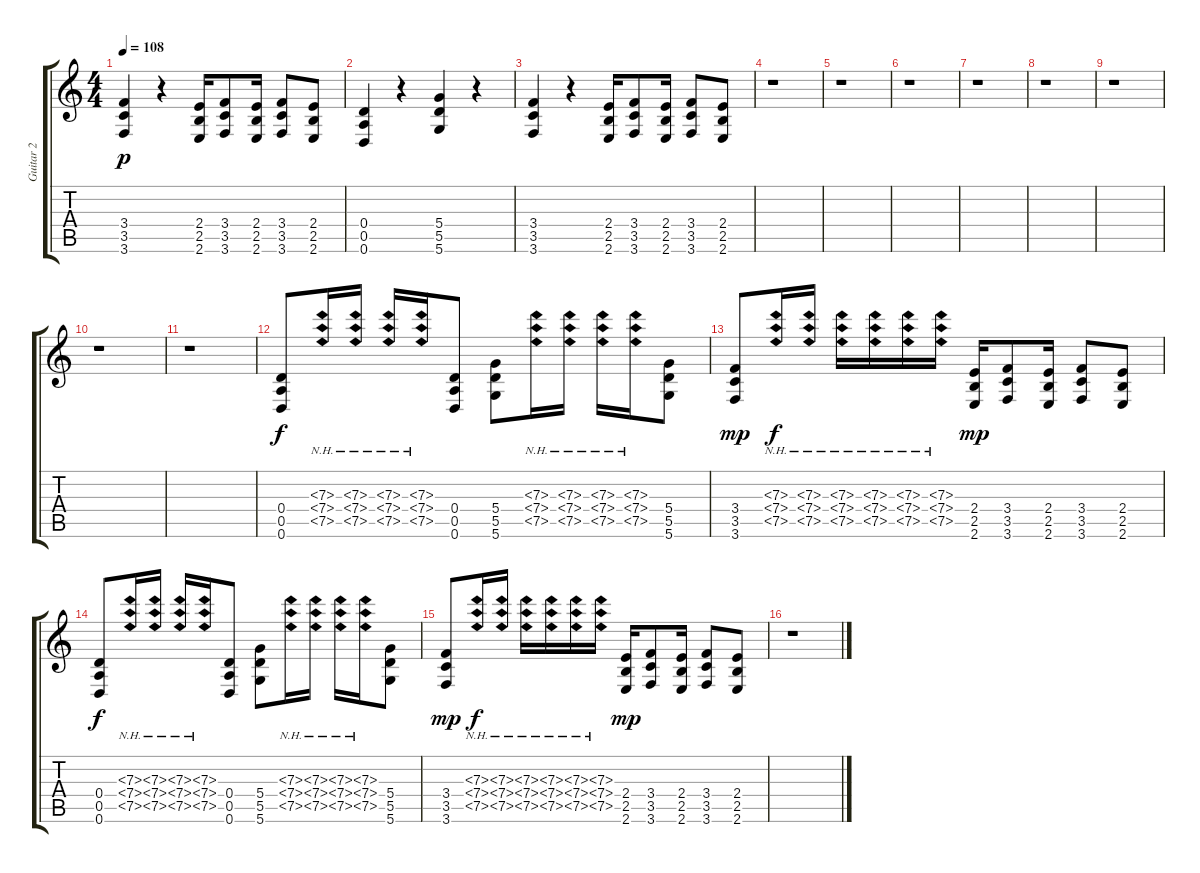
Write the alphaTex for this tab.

\track ("Guitar 2" "Guitar 2") {instrument overdrivenguitar}
\staff {score tabs}
\tuning (E4 B3 G3 D3 A2 D2) {hide}
\ts (4 4)
\tempo 108
\clef g2
\ks c
(3.4 3.5 3.6).4{dy p} r.4 (2.4 2.5 2.6).16 (3.4 3.5 3.6).8 (2.4 2.5 2.6).16 (3.4 3.5 3.6).8 (2.4 2.5 2.6).8 |
(0.4 0.5 0.6).4 r.4 (5.4 5.5 5.6).4 r.4 |
(3.4 3.5 3.6).4 r.4 (2.4 2.5 2.6).16 (3.4 3.5 3.6).8 (2.4 2.5 2.6).16 (3.4 3.5 3.6).8 (2.4 2.5 2.6).8 |
r.1 |
r.1 |
r.1 |
r.1 |
r.1 |
r.1 |
r.1 |
r.1 |
(0.4 0.5 0.6).8{dy f} (7.3{nh} 7.4{nh} 7.5{nh}).16 (7.3{nh} 7.4{nh} 7.5{nh}).16 (7.3{nh} 7.4{nh} 7.5{nh}).16 (7.3{nh} 7.4{nh} 7.5{nh}).16 (0.4 0.5 0.6).8 (5.4 5.5 5.6).8 (7.3{nh} 7.4{nh} 7.5{nh}).16 (7.3{nh} 7.4{nh} 7.5{nh}).16 (7.3{nh} 7.4{nh} 7.5{nh}).16 (7.3{nh} 7.4{nh} 7.5{nh}).16 (5.4 5.5 5.6).8 |
(3.4 3.5 3.6).8{dy mp} (7.3{nh} 7.4{nh} 7.5{nh}).16{dy f} (7.3{nh} 7.4{nh} 7.5{nh}).16 (7.3{nh} 7.4{nh} 7.5{nh}).16 (7.3{nh} 7.4{nh} 7.5{nh}).16 (7.3{nh} 7.4{nh} 7.5{nh}).16 (7.3{nh} 7.4{nh} 7.5{nh}).16 (2.4 2.5 2.6).16{dy mp} (3.4 3.5 3.6).8 (2.4 2.5 2.6).16 (3.4 3.5 3.6).8 (2.4 2.5 2.6).8 |
(0.4 0.5 0.6).8{dy f} (7.3{nh} 7.4{nh} 7.5{nh}).16 (7.3{nh} 7.4{nh} 7.5{nh}).16 (7.3{nh} 7.4{nh} 7.5{nh}).16 (7.3{nh} 7.4{nh} 7.5{nh}).16 (0.4 0.5 0.6).8 (5.4 5.5 5.6).8 (7.3{nh} 7.4{nh} 7.5{nh}).16 (7.3{nh} 7.4{nh} 7.5{nh}).16 (7.3{nh} 7.4{nh} 7.5{nh}).16 (7.3{nh} 7.4{nh} 7.5{nh}).16 (5.4 5.5 5.6).8 |
(3.4 3.5 3.6).8{dy mp} (7.3{nh} 7.4{nh} 7.5{nh}).16{dy f} (7.3{nh} 7.4{nh} 7.5{nh}).16 (7.3{nh} 7.4{nh} 7.5{nh}).16 (7.3{nh} 7.4{nh} 7.5{nh}).16 (7.3{nh} 7.4{nh} 7.5{nh}).16 (7.3{nh} 7.4{nh} 7.5{nh}).16 (2.4 2.5 2.6).16{dy mp} (3.4 3.5 3.6).8 (2.4 2.5 2.6).16 (3.4 3.5 3.6).8 (2.4 2.5 2.6).8 |
r.1
